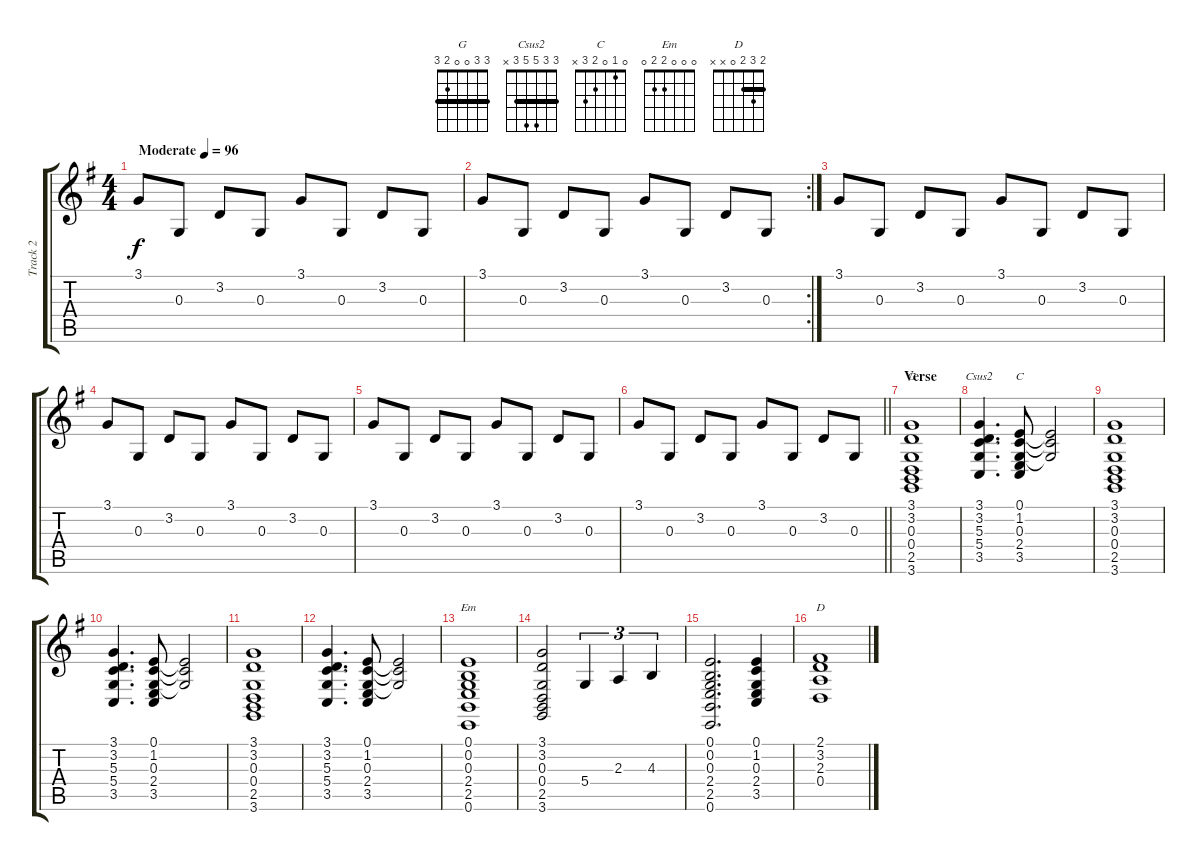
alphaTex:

\track ("Track 2" "Track 2") {instrument electricgrandpiano}
\staff {score tabs}
\tuning (E4 B3 G3 D3 A2 E2) {hide}
\chord ("G" 3 3 0 0 2 3) {barre 3}
\chord ("Csus2" 3 3 5 5 3 x) {barre 3}
\chord ("C" 0 1 0 2 3 x)
\chord ("Em" 0 0 0 2 2 0)
\chord ("D" 2 3 2 0 x x) {barre 2}
\ts (4 4)
\tempo (96 "Moderate")
\clef g2
\ks g
3.1.8{dy f instrument electricgrandpiano} 0.3.8 3.2.8 0.3.8 3.1.8 0.3.8 3.2.8 0.3.8 |
\rc 2
3.1.8 0.3.8 3.2.8 0.3.8 3.1.8 0.3.8 3.2.8 0.3.8 |
3.1.8 0.3.8 3.2.8 0.3.8 3.1.8 0.3.8 3.2.8 0.3.8 |
3.1.8 0.3.8 3.2.8 0.3.8 3.1.8 0.3.8 3.2.8 0.3.8 |
3.1.8 0.3.8 3.2.8 0.3.8 3.1.8 0.3.8 3.2.8 0.3.8 |
\barLineRight lightlight
3.1.8 0.3.8 3.2.8 0.3.8 3.1.8 0.3.8 3.2.8 0.3.8 |
\section ("" "Verse")
(3.1 3.2 0.3 0.4 2.5 3.6).1{ch "G"} |
(3.1 3.2 5.3 5.4 3.5).4{d ch "Csus2"} (0.1 1.2 0.3 2.4 3.5).8{ch "C"} (0.1{t} 1.2{t} 0.3{t}).2 |
(3.1 3.2 0.3 0.4 2.5 3.6).1 |
(3.1 3.2 5.3 5.4 3.5).4{d} (0.1 1.2 0.3 2.4 3.5).8 (0.1{t} 1.2{t} 0.3{t}).2 |
(3.1 3.2 0.3 0.4 2.5 3.6).1 |
(3.1 3.2 5.3 5.4 3.5).4{d} (0.1 1.2 0.3 2.4 3.5).8 (0.1{t} 1.2{t} 0.3{t}).2 |
(0.1 0.2 0.3 2.4 2.5 0.6).1{ch "Em"} |
(3.1 3.2 0.3 0.4 2.5 3.6).2 5.4.4{tu (3 2)} 2.3.4{tu (3 2)} 4.3.4{tu (3 2)} |
(0.1 0.2 0.3 2.4 2.5 0.6).2{d} (0.1 1.2 0.3 2.4 3.5).4 |
(2.1 3.2 2.3 0.4).1{ch "D"}
